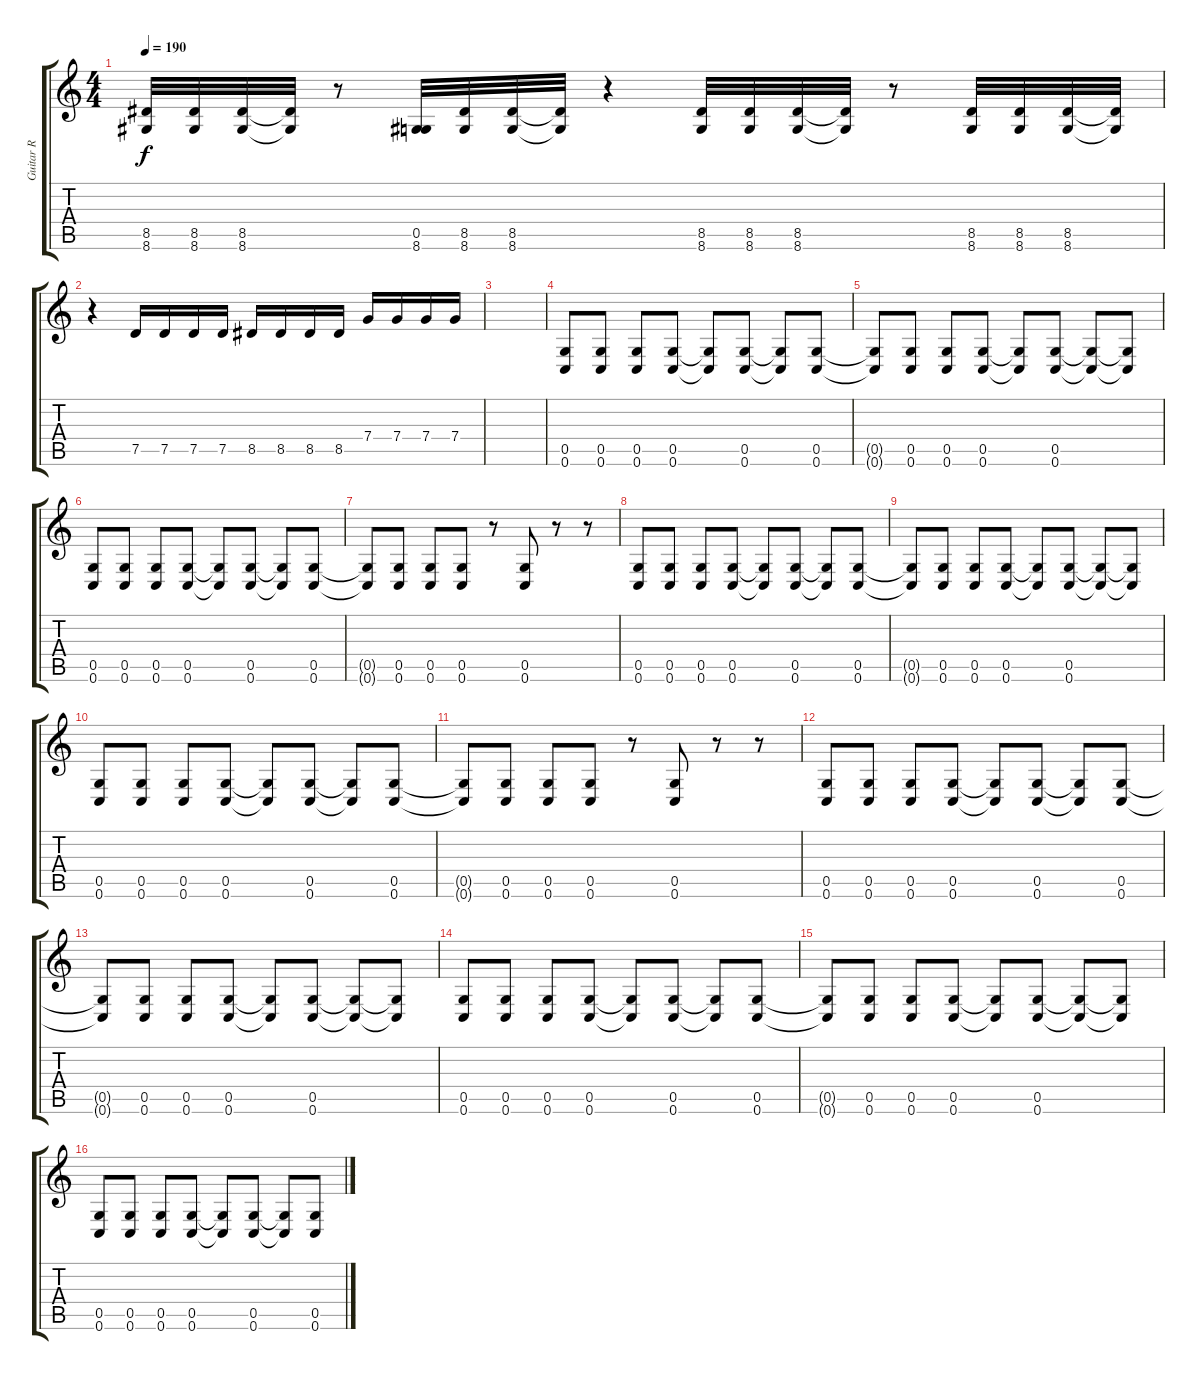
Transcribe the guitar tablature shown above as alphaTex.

\track ("Guitar R" "Guitar R") {instrument distortionguitar}
\staff {score tabs}
\tuning (D4 A3 F3 C3 G2 C2) {hide}
\ts (4 4)
\tempo 190
\clef g2
\ks c
(8.5 8.6).32{dy f} (8.5 8.6).32 (8.5 8.6).32 (8.5{t} 8.6{t}).32 r.8 (0.5 8.6).32 (8.5 8.6).32 (8.5 8.6).32 (8.5{t} 8.6{t}).32 r.4 (8.5 8.6).32 (8.5 8.6).32 (8.5 8.6).32 (8.5{t} 8.6{t}).32 r.8 (8.5 8.6).32 (8.5 8.6).32 (8.5 8.6).32 (8.5{t} 8.6{t}).32 |
r.4 7.5.16 7.5.16 7.5.16 7.5.16 8.5.16 8.5.16 8.5.16 8.5.16 7.4.16 7.4.16 7.4.16 7.4.16 |
|
(0.5 0.6).8 (0.5 0.6).8 (0.5 0.6).8 (0.5 0.6).8 (0.5{t} 0.6{t}).8 (0.5 0.6).8 (0.5{t} 0.6{t}).8 (0.5 0.6).8 |
(0.5{t} 0.6{t}).8 (0.5 0.6).8 (0.5 0.6).8 (0.5 0.6).8 (0.5{t} 0.6{t}).8 (0.5 0.6).8 (0.5{t} 0.6{t}).8 (0.5{t} 0.6{t}).8 |
(0.5 0.6).8 (0.5 0.6).8 (0.5 0.6).8 (0.5 0.6).8 (0.5{t} 0.6{t}).8 (0.5 0.6).8 (0.5{t} 0.6{t}).8 (0.5 0.6).8 |
(0.5{t} 0.6{t}).8 (0.5 0.6).8 (0.5 0.6).8 (0.5 0.6).8 r.8 (0.5 0.6).8 r.8 r.8 |
(0.5 0.6).8 (0.5 0.6).8 (0.5 0.6).8 (0.5 0.6).8 (0.5{t} 0.6{t}).8 (0.5 0.6).8 (0.5{t} 0.6{t}).8 (0.5 0.6).8 |
(0.5{t} 0.6{t}).8 (0.5 0.6).8 (0.5 0.6).8 (0.5 0.6).8 (0.5{t} 0.6{t}).8 (0.5 0.6).8 (0.5{t} 0.6{t}).8 (0.5{t} 0.6{t}).8 |
(0.5 0.6).8 (0.5 0.6).8 (0.5 0.6).8 (0.5 0.6).8 (0.5{t} 0.6{t}).8 (0.5 0.6).8 (0.5{t} 0.6{t}).8 (0.5 0.6).8 |
(0.5{t} 0.6{t}).8 (0.5 0.6).8 (0.5 0.6).8 (0.5 0.6).8 r.8 (0.5 0.6).8 r.8 r.8 |
(0.5 0.6).8 (0.5 0.6).8 (0.5 0.6).8 (0.5 0.6).8 (0.5{t} 0.6{t}).8 (0.5 0.6).8 (0.5{t} 0.6{t}).8 (0.5 0.6).8 |
(0.5{t} 0.6{t}).8 (0.5 0.6).8 (0.5 0.6).8 (0.5 0.6).8 (0.5{t} 0.6{t}).8 (0.5 0.6).8 (0.5{t} 0.6{t}).8 (0.5{t} 0.6{t}).8 |
(0.5 0.6).8 (0.5 0.6).8 (0.5 0.6).8 (0.5 0.6).8 (0.5{t} 0.6{t}).8 (0.5 0.6).8 (0.5{t} 0.6{t}).8 (0.5 0.6).8 |
(0.5{t} 0.6{t}).8 (0.5 0.6).8 (0.5 0.6).8 (0.5 0.6).8 (0.5{t} 0.6{t}).8 (0.5 0.6).8 (0.5{t} 0.6{t}).8 (0.5{t} 0.6{t}).8 |
(0.5 0.6).8 (0.5 0.6).8 (0.5 0.6).8 (0.5 0.6).8 (0.5{t} 0.6{t}).8 (0.5 0.6).8 (0.5{t} 0.6{t}).8 (0.5 0.6).8
